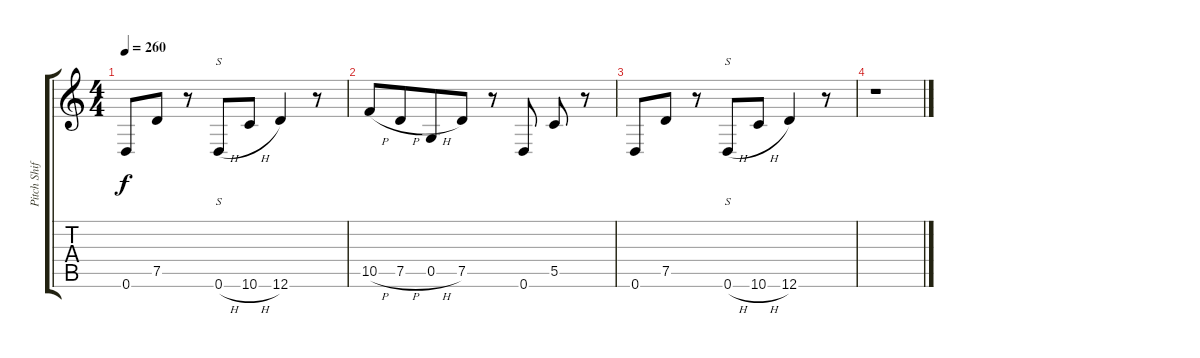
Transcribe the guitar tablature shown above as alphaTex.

\track ("Pitch Shifter" "Pitch Shif") {instrument guitarharmonics}
\staff {score tabs}
\tuning (D4 A3 F3 C3 G2 D2) {hide}
\ts (4 4)
\tempo 260
\clef g2
\ks c
0.6.8{dy f} 7.5.8 r.8 0.6{h}.8{s beam merge} 10.6{h}.8 12.6.4 r.8 |
10.5{h}.8 7.5{h}.8{beam merge} 0.5{h}.8 7.5.8 r.8 0.6.8 5.5.8 r.8 |
0.6.8 7.5.8 r.8 0.6{h}.8{s beam merge} 10.6{h}.8 12.6.4 r.8 |
r.1
